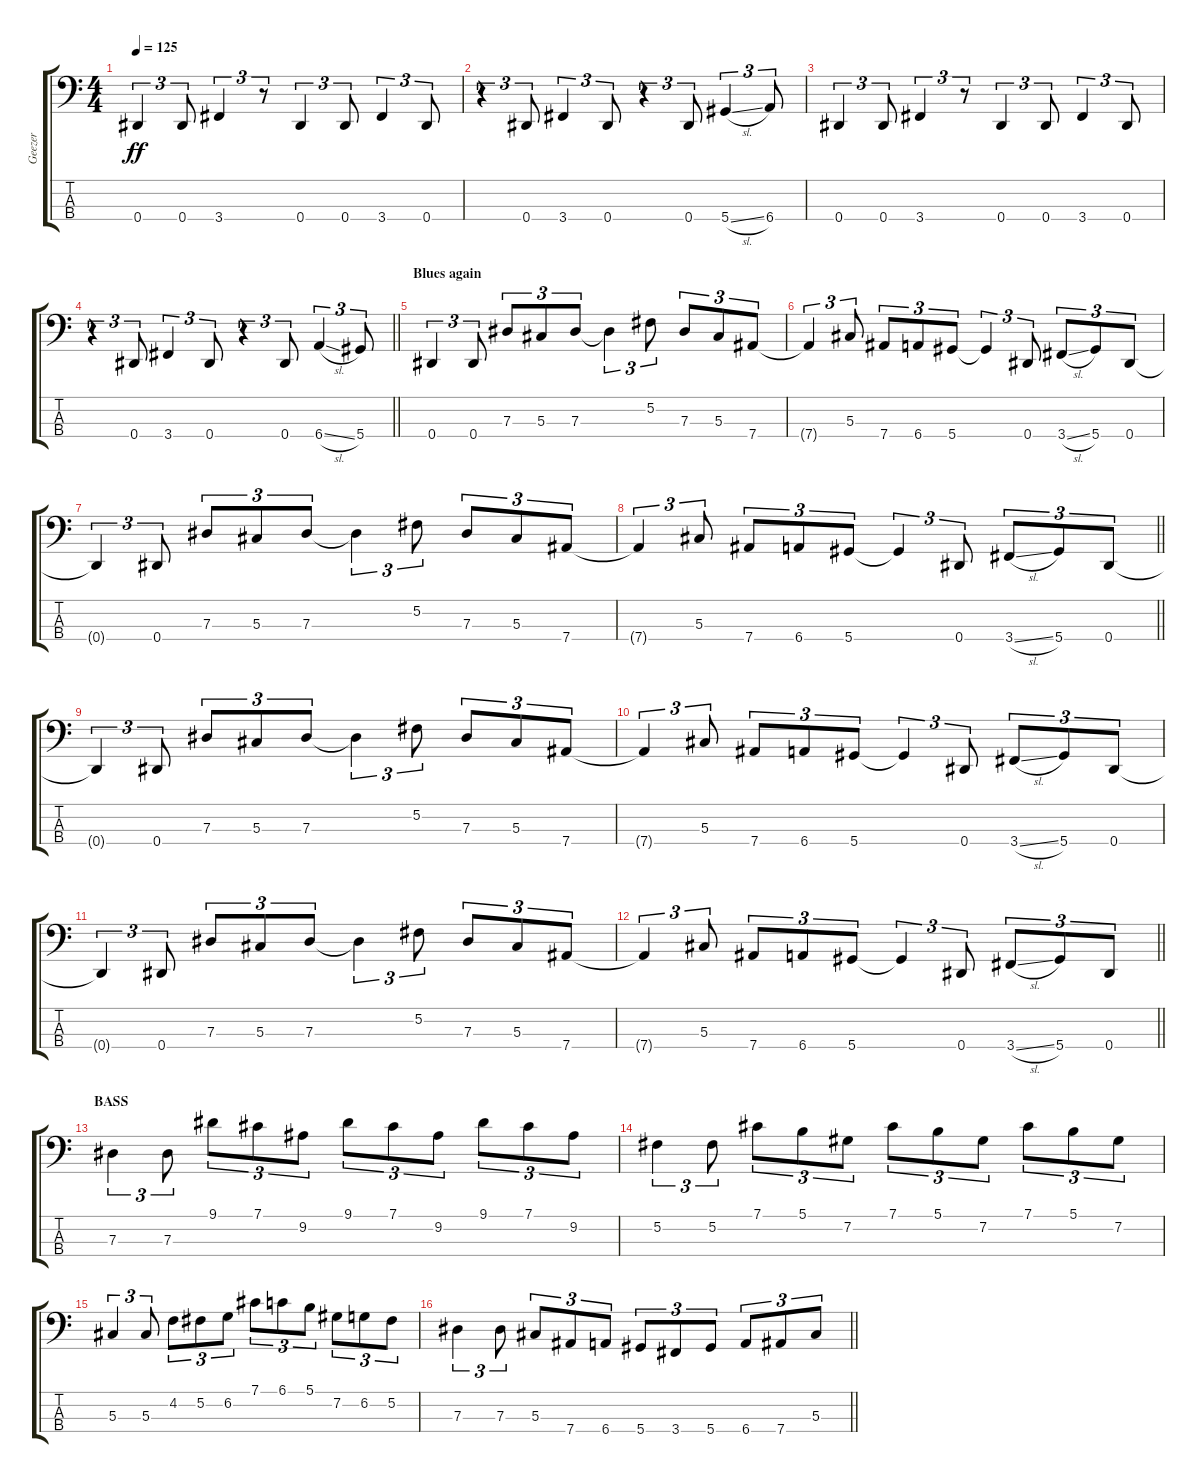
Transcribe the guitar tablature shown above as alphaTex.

\track ("Geezer" "Geezer") {instrument electricbassfinger}
\staff {score tabs}
\tuning (Gb2 Db2 Ab1 Eb1) {hide}
\ts (4 4)
\tempo 125
\clef f4
\ks c
0.4.4{tu (3 2) dy ff} 0.4.8{tu (3 2)} 3.4.4{tu (3 2)} r.8{tu (3 2)} 0.4.4{tu (3 2)} 0.4.8{tu (3 2)} 3.4.4{tu (3 2)} 0.4.8{tu (3 2)} |
r.4{tu (3 2)} 0.4.8{tu (3 2)} 3.4.4{tu (3 2)} 0.4.8{tu (3 2)} r.4{tu (3 2)} 0.4.8{tu (3 2)} 5.4{sl}.4{tu (3 2)} 6.4.8{tu (3 2)} |
0.4.4{tu (3 2)} 0.4.8{tu (3 2)} 3.4.4{tu (3 2)} r.8{tu (3 2)} 0.4.4{tu (3 2)} 0.4.8{tu (3 2)} 3.4.4{tu (3 2)} 0.4.8{tu (3 2)} |
\barLineRight lightlight
r.4{tu (3 2)} 0.4.8{tu (3 2)} 3.4.4{tu (3 2)} 0.4.8{tu (3 2)} r.4{tu (3 2)} 0.4.8{tu (3 2)} 6.4{sl}.4{tu (3 2)} 5.4.8{tu (3 2)} |
\section ("" "Blues again")
0.4.4{tu (3 2)} 0.4.8{tu (3 2)} 7.3.8{tu (3 2)} 5.3.8{tu (3 2)} 7.3.8{tu (3 2)} 7.3{t}.4{tu (3 2)} 5.2.8{tu (3 2)} 7.3.8{tu (3 2)} 5.3.8{tu (3 2)} 7.4.8{tu (3 2)} |
7.4{t}.4{tu (3 2)} 5.3.8{tu (3 2)} 7.4.8{tu (3 2)} 6.4.8{tu (3 2)} 5.4.8{tu (3 2)} 5.4{t}.4{tu (3 2)} 0.4.8{tu (3 2)} 3.4{sl}.8{tu (3 2)} 5.4.8{tu (3 2)} 0.4.8{tu (3 2)} |
0.4{t}.4{tu (3 2)} 0.4.8{tu (3 2)} 7.3.8{tu (3 2)} 5.3.8{tu (3 2)} 7.3.8{tu (3 2)} 7.3{t}.4{tu (3 2)} 5.2.8{tu (3 2)} 7.3.8{tu (3 2)} 5.3.8{tu (3 2)} 7.4.8{tu (3 2)} |
\barLineRight lightlight
7.4{t}.4{tu (3 2)} 5.3.8{tu (3 2)} 7.4.8{tu (3 2)} 6.4.8{tu (3 2)} 5.4.8{tu (3 2)} 5.4{t}.4{tu (3 2)} 0.4.8{tu (3 2)} 3.4{sl}.8{tu (3 2)} 5.4.8{tu (3 2)} 0.4.8{tu (3 2)} |
0.4{t}.4{tu (3 2)} 0.4.8{tu (3 2)} 7.3.8{tu (3 2)} 5.3.8{tu (3 2)} 7.3.8{tu (3 2)} 7.3{t}.4{tu (3 2)} 5.2.8{tu (3 2)} 7.3.8{tu (3 2)} 5.3.8{tu (3 2)} 7.4.8{tu (3 2)} |
7.4{t}.4{tu (3 2)} 5.3.8{tu (3 2)} 7.4.8{tu (3 2)} 6.4.8{tu (3 2)} 5.4.8{tu (3 2)} 5.4{t}.4{tu (3 2)} 0.4.8{tu (3 2)} 3.4{sl}.8{tu (3 2)} 5.4.8{tu (3 2)} 0.4.8{tu (3 2)} |
0.4{t}.4{tu (3 2)} 0.4.8{tu (3 2)} 7.3.8{tu (3 2)} 5.3.8{tu (3 2)} 7.3.8{tu (3 2)} 7.3{t}.4{tu (3 2)} 5.2.8{tu (3 2)} 7.3.8{tu (3 2)} 5.3.8{tu (3 2)} 7.4.8{tu (3 2)} |
\barLineRight lightlight
7.4{t}.4{tu (3 2)} 5.3.8{tu (3 2)} 7.4.8{tu (3 2)} 6.4.8{tu (3 2)} 5.4.8{tu (3 2)} 5.4{t}.4{tu (3 2)} 0.4.8{tu (3 2)} 3.4{sl}.8{tu (3 2)} 5.4.8{tu (3 2)} 0.4.8{tu (3 2)} |
\section ("" "BASS")
7.3.4{tu (3 2)} 7.3.8{tu (3 2)} 9.1.8{tu (3 2)} 7.1.8{tu (3 2)} 9.2.8{tu (3 2)} 9.1.8{tu (3 2)} 7.1.8{tu (3 2)} 9.2.8{tu (3 2)} 9.1.8{tu (3 2)} 7.1.8{tu (3 2)} 9.2.8{tu (3 2)} |
5.2.4{tu (3 2)} 5.2.8{tu (3 2)} 7.1.8{tu (3 2)} 5.1.8{tu (3 2)} 7.2.8{tu (3 2)} 7.1.8{tu (3 2)} 5.1.8{tu (3 2)} 7.2.8{tu (3 2)} 7.1.8{tu (3 2)} 5.1.8{tu (3 2)} 7.2.8{tu (3 2)} |
5.3.4{tu (3 2)} 5.3.8{tu (3 2)} 4.2.8{tu (3 2)} 5.2.8{tu (3 2)} 6.2.8{tu (3 2)} 7.1.8{tu (3 2)} 6.1.8{tu (3 2)} 5.1.8{tu (3 2)} 7.2.8{tu (3 2)} 6.2.8{tu (3 2)} 5.2.8{tu (3 2)} |
\barLineRight lightlight
7.3.4{tu (3 2)} 7.3.8{tu (3 2)} 5.3.8{tu (3 2)} 7.4.8{tu (3 2)} 6.4.8{tu (3 2)} 5.4.8{tu (3 2)} 3.4.8{tu (3 2)} 5.4.8{tu (3 2)} 6.4.8{tu (3 2)} 7.4.8{tu (3 2)} 5.3.8{tu (3 2)}
